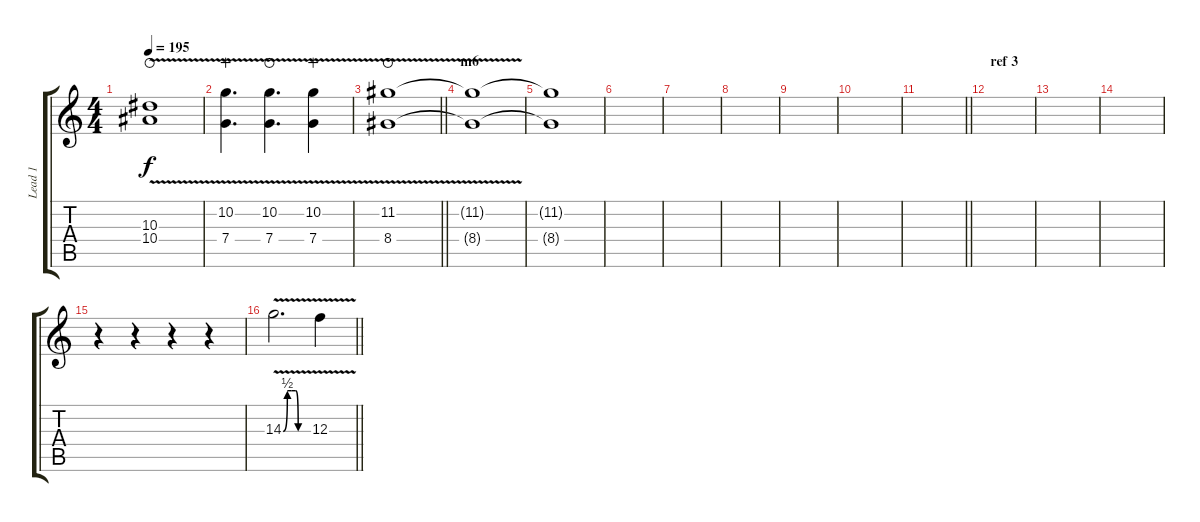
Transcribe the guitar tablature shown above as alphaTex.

\track ("Lead 1" "Lead 1") {instrument distortionguitar}
\staff {score tabs}
\tuning (D4 A3 F3 C3 G2 C2) {hide}
\ts (4 4)
\tempo 195
\clef g2
\ks c
(10.3{v} 10.4{v}).1{dy f waho} |
(10.2 7.4{v}).4{d wahc} (10.2 7.4{v}).4{d waho} (10.2 7.4{v}).4{wahc} |
\barLineRight lightlight
(11.2{v} 8.4{v}).1{waho} |
\section ("" "m6")
(11.2{t} 8.4{t}).1 |
(11.2{t} 8.4{t}).1 |
|
|
|
|
|
\barLineRight lightlight
|
\section ("" "ref 3")
|
|
|
r.4 r.4 r.4 r.4 |
\barLineRight lightlight
14.3{be (custom 0 0 10 2 20 2 30 2 36 0 60 0) v}.2{d} 12.3{v}.4
